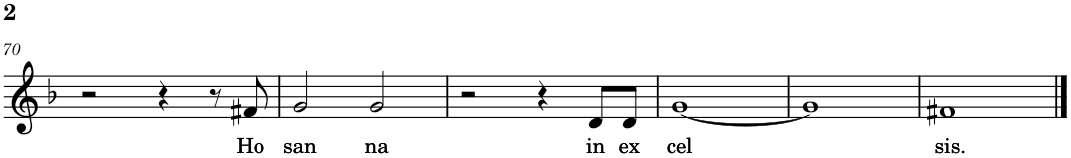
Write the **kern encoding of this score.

**kern	**text
*part1	*part1
*staff1	*staff1
*I"Alto	*
*I'Alt.	*
!!LO:PB:g=z
*clefG2	*
*k[b-]	*
*M2/2	*
=70	=70
2r	.
4r	.
8r	.
!	!LO:LY:b
8f#X/	Ho
=71	=71
!	!LO:LY:b
2g/	san
!	!LO:LY:b
2g/	na
=72	=72
2r	.
4r	.
!	!LO:LY:b
8d/L	in
!	!LO:LY:b
8d/J	ex
=73	=73
!	!LO:LY:b
[1g	cel
=74	=74
1g]	.
=75	=75
!	!LO:LY:b
1f#X	sis.
==	==
*-	*-
